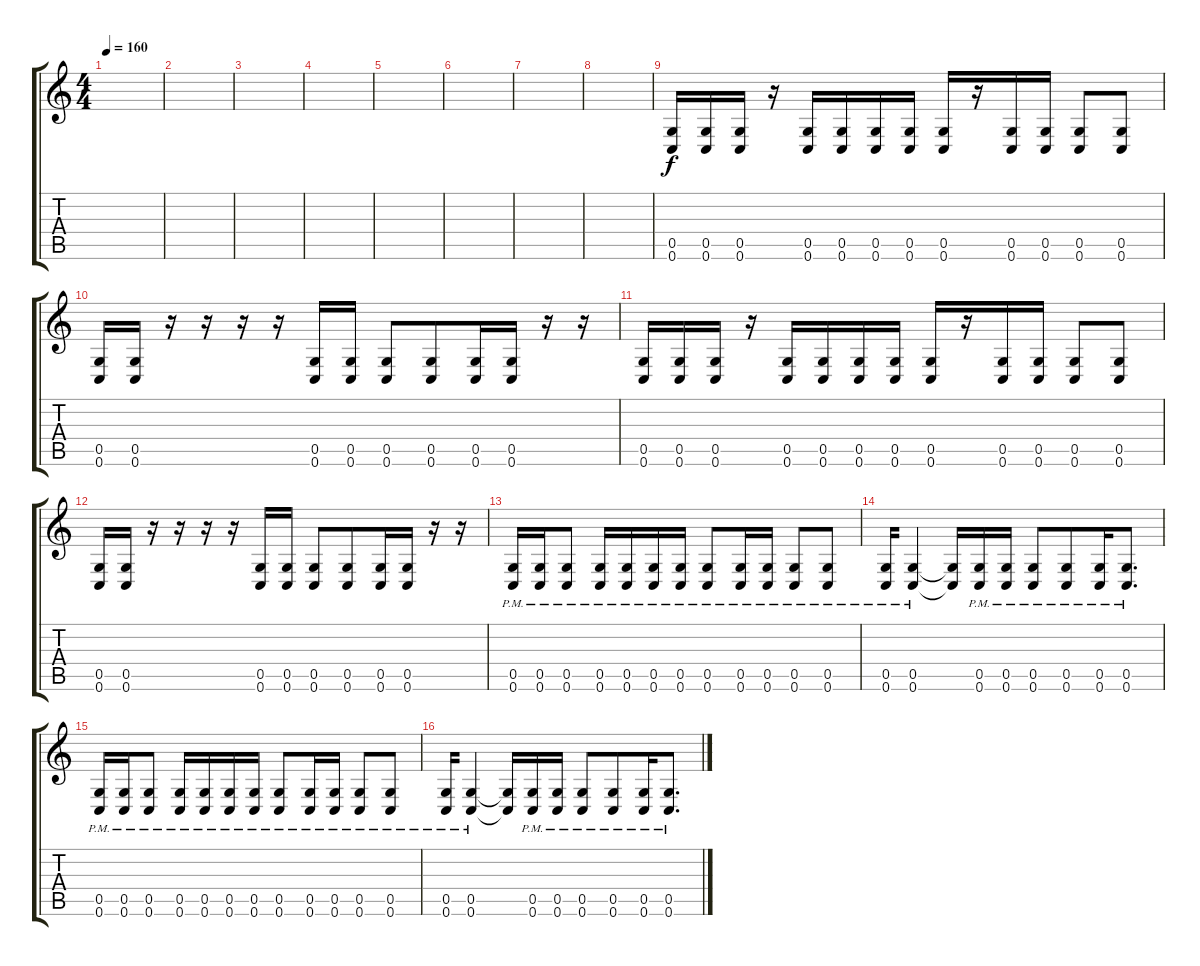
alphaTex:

\track "" {instrument distortionguitar}
\staff {score tabs}
\tuning (D4 A3 F3 C3 G2 C2) {hide}
\ts (4 4)
\section ("" "")
\tempo 160
\clef g2
\ks c
|
|
|
|
|
|
|
|
(0.5 0.6).16 (0.5 0.6).16 (0.5 0.6).16 r.16 (0.5 0.6).16 (0.5 0.6).16{beam merge} (0.5 0.6).16 (0.5 0.6).16 (0.5 0.6).16{beam merge} r.16{beam merge} (0.5 0.6).16 (0.5 0.6).16 (0.5 0.6).8{beam merge} (0.5 0.6).8 |
(0.5 0.6).16{beam merge} (0.5 0.6).16 r.16 r.16{beam merge} r.16 r.16 (0.5 0.6).16{beam merge} (0.5 0.6).16 (0.5 0.6).8 (0.5 0.6).8{beam merge} (0.5 0.6).16 (0.5 0.6).16 r.16 r.16 |
(0.5 0.6).16 (0.5 0.6).16 (0.5 0.6).16 r.16 (0.5 0.6).16 (0.5 0.6).16{beam merge} (0.5 0.6).16 (0.5 0.6).16 (0.5 0.6).16{beam merge} r.16{beam merge} (0.5 0.6).16 (0.5 0.6).16 (0.5 0.6).8{beam merge} (0.5 0.6).8 |
(0.5 0.6).16{beam merge} (0.5 0.6).16 r.16 r.16{beam merge} r.16 r.16 (0.5 0.6).16{beam merge} (0.5 0.6).16 (0.5 0.6).8 (0.5 0.6).8{beam merge} (0.5 0.6).16 (0.5 0.6).16 r.16 r.16 |
(0.5{pm} 0.6{pm}).16 (0.5{pm} 0.6{pm}).16 (0.5{pm} 0.6{pm}).8 (0.5{pm} 0.6{pm}).16 (0.5{pm} 0.6{pm}).16{beam merge} (0.5{pm} 0.6{pm}).16 (0.5{pm} 0.6{pm}).16 (0.5{pm} 0.6{pm}).8{beam merge} (0.5{pm} 0.6{pm}).16 (0.5{pm} 0.6{pm}).16 (0.5{pm} 0.6{pm}).8{beam merge} (0.5{pm} 0.6{pm}).8 |
(0.5{pm} 0.6{pm}).16{beam merge} (0.5{pm} 0.6{pm}).4 (0.5{t} 0.6{t}).16 (0.5{pm} 0.6{pm}).16{beam merge} (0.5{pm} 0.6{pm}).16 (0.5{pm} 0.6{pm}).8 (0.5{pm} 0.6{pm}).8{beam merge} (0.5{pm} 0.6{pm}).16 (0.5{pm} 0.6{pm}).8{d} |
(0.5{pm} 0.6{pm}).16 (0.5{pm} 0.6{pm}).16 (0.5{pm} 0.6{pm}).8 (0.5{pm} 0.6{pm}).16 (0.5{pm} 0.6{pm}).16{beam merge} (0.5{pm} 0.6{pm}).16 (0.5{pm} 0.6{pm}).16 (0.5{pm} 0.6{pm}).8{beam merge} (0.5{pm} 0.6{pm}).16 (0.5{pm} 0.6{pm}).16 (0.5{pm} 0.6{pm}).8{beam merge} (0.5{pm} 0.6{pm}).8 |
(0.5{pm} 0.6{pm}).16{beam merge} (0.5{pm} 0.6{pm}).4 (0.5{t} 0.6{t}).16 (0.5{pm} 0.6{pm}).16{beam merge} (0.5{pm} 0.6{pm}).16 (0.5{pm} 0.6{pm}).8 (0.5{pm} 0.6{pm}).8{beam merge} (0.5{pm} 0.6{pm}).16 (0.5{pm} 0.6{pm}).8{d}
